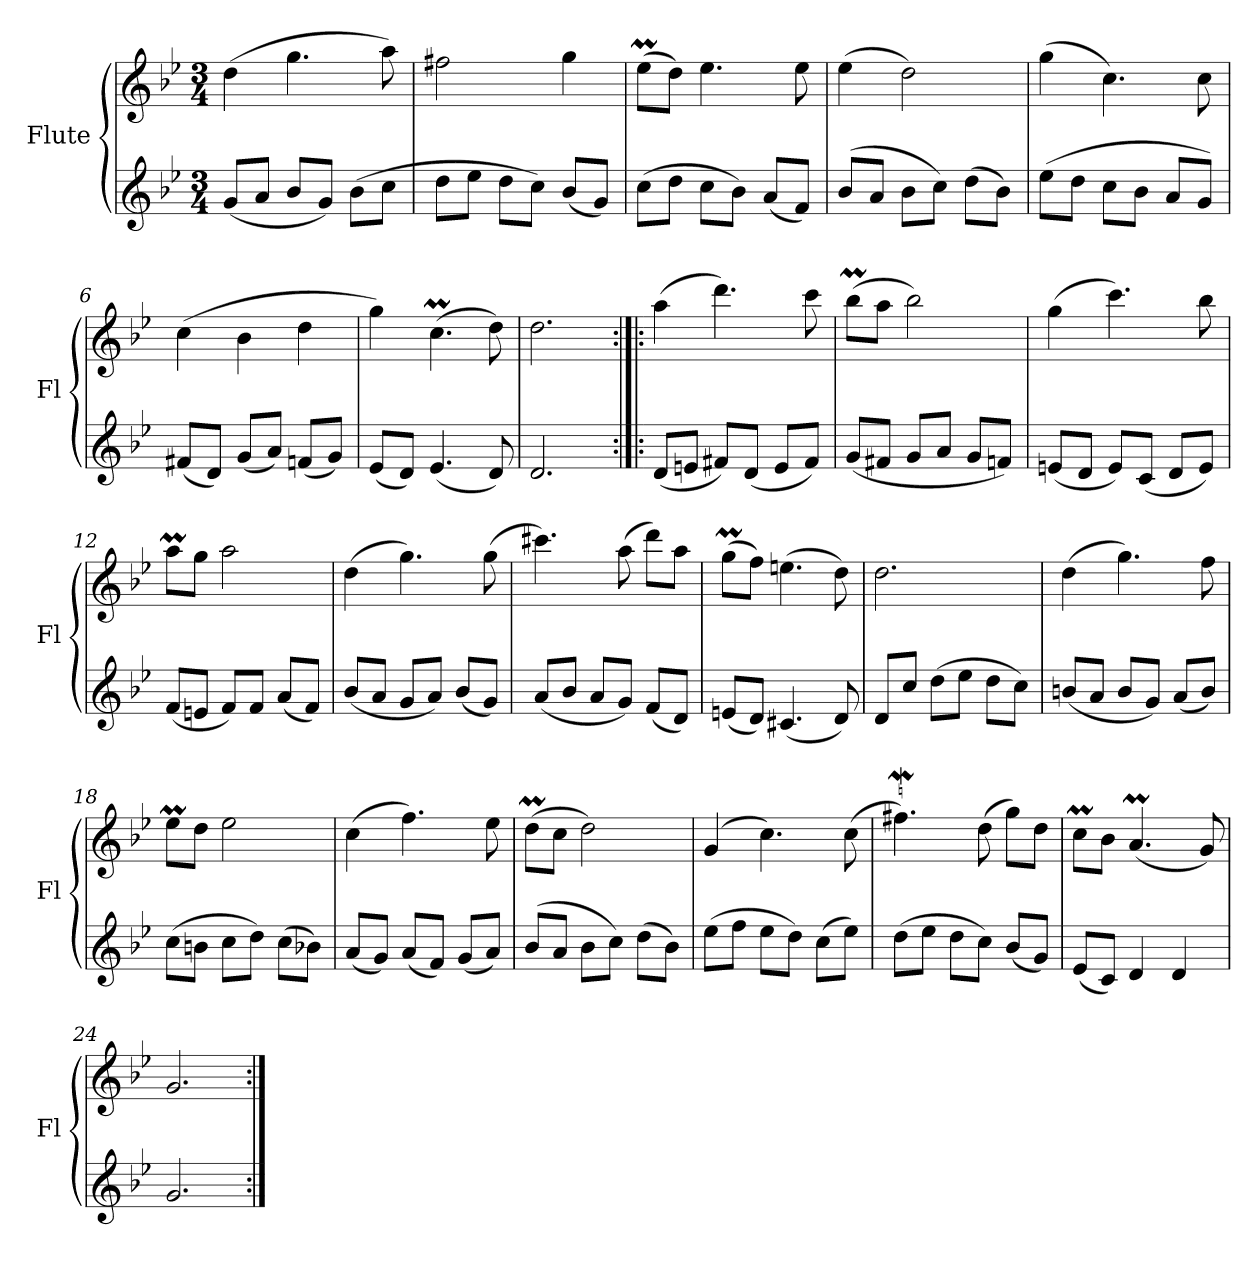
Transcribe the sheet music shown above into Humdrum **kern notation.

**kern	**kern
*part2	*part1
*staff2	*staff1
*I"Flute	*I"Flute
*I'Fl	*I'Fl
*clefG2	*clefG2
*k[b-e-]	*k[b-e-]
*B-:	*B-:
*M3/4	*M3/4
*MM56	*MM56
=1	=1
(8g/L	(4dd\
8a/J	.
8b-/L	4.gg\
8g/J)	.
(8b-\L	.
8cc\J	8aa\)
=2	=2
8dd\L	2ff#X\
8ee-\J	.
8dd\L	.
8cc\J)	.
(8b-/L	4gg\
8g/J)	.
=3	=3
(8cc\L	(8ee-M\L
8dd\J	8dd\J)
8cc\L	4.ee-\
8b-\J)	.
(8a/L	.
8f/J)	8ee-\
=4	=4
(8b-/L	(4ee-\
8a/J	.
8b-\L	2dd\)
8cc\J)	.
(8dd\L	.
8b-\J)	.
!!LO:LB:g=z
=5	=5
(8ee-\L	(4gg\
8dd\J	.
8cc\L	4.cc\)
8b-\J	.
8a/L	.
8g/J)	8cc\
=6	=6
(8f#X/L	(4cc\
8d/J)	.
(8g/L	4b-\
8a/J)	.
(8fn/L	4dd\
8g/J)	.
=7	=7
(8e-/L	4gg\)
8d/J)	.
(4.e-/	(4.ccM\
8d/)	8dd\)
=8	=8
2.d/	2.dd\
=9:|!|:	=9:|!|:
(8d/L	(4aa\
8en/J	.
8f#X/L)	4.ddd\)
(8d/J	.
8e/L	.
8f#/J)	8ccc\
!!LO:LB:g=z
=10	=10
(8g/L	(8bb-M\L
8f#X/J	8aa\J
8g/L	2bb-\)
8a/J	.
8g/L	.
8fn/J)	.
=11	=11
(8en/L	(4gg\
8d/J	.
8e/L)	4.ccc\)
(8c/J	.
8d/L	.
8e/J)	8bb-\
=12	=12
(8f/L	8aam\L
8en/J	8gg\J
8f/L)	2aa\
8f/J	.
(8a/L	.
8f/J)	.
=13	=13
(8b-/L	(4dd\
8a/J	.
8g/L	4.gg\)
8a/J)	.
(8b-/L	.
8g/J)	(8gg\
=14	=14
(8a/L	4.ccc#X\)
8b-/J	.
8a/L	.
8g/J)	(8aa\
(8f/L	8ddd\L)
8d/J)	8aa\J
!!LO:LB:g=z
=15	=15
(8en/L	(8ggM\L
8d/J)	8ff\J)
(4.c#X/	(4.een\
8d/)	8dd\)
=16	=16
8d/L	2.dd\
8cc/J	.
(8dd\L	.
8ee-\J	.
8dd\L	.
8cc\J)	.
=17	=17
(8bn/L	(4dd\
8a/J	.
8b/L	4.gg\)
8g/J)	.
(8a/L	.
8b/J)	8ff\
=18	=18
(8cc\L	8ee-M\L
8bn\J	8dd\J
8cc\L	2ee-\
8dd\J)	.
(8cc\L	.
8b-X\J)	.
=19	=19
(8a/L	(4cc\
8g/J)	.
(8a/L	4.ff\)
8f/J)	.
(8g/L	.
8a/J)	8ee-\
!!LO:LB:g=z
=20	=20
(8b-/L	(8ddm\L
8a/J	8cc\J
8b-\L	2dd\)
8cc\J)	.
(8dd\L	.
8b-\J)	.
=21	=21
(8ee-\L	(4g/
8ff\J	.
8ee-\L	4.cc\)
8dd\J)	.
(8cc\L	.
8ee-\J)	(8cc\
=22	=22
(8dd\L	4.ff#XW\)
8ee-\J	.
8dd\L	.
8cc\J)	(8dd\
(8b-/L	8gg\L)
8g/J)	8dd\J
=23	=23
(8e-/L	8ccM\L
8c/J)	8b-\J
4d/	(4.am/
4d/	.
.	8g/)
=24	=24
2.g/	2.g/
=:|!	=:|!
*-	*-
